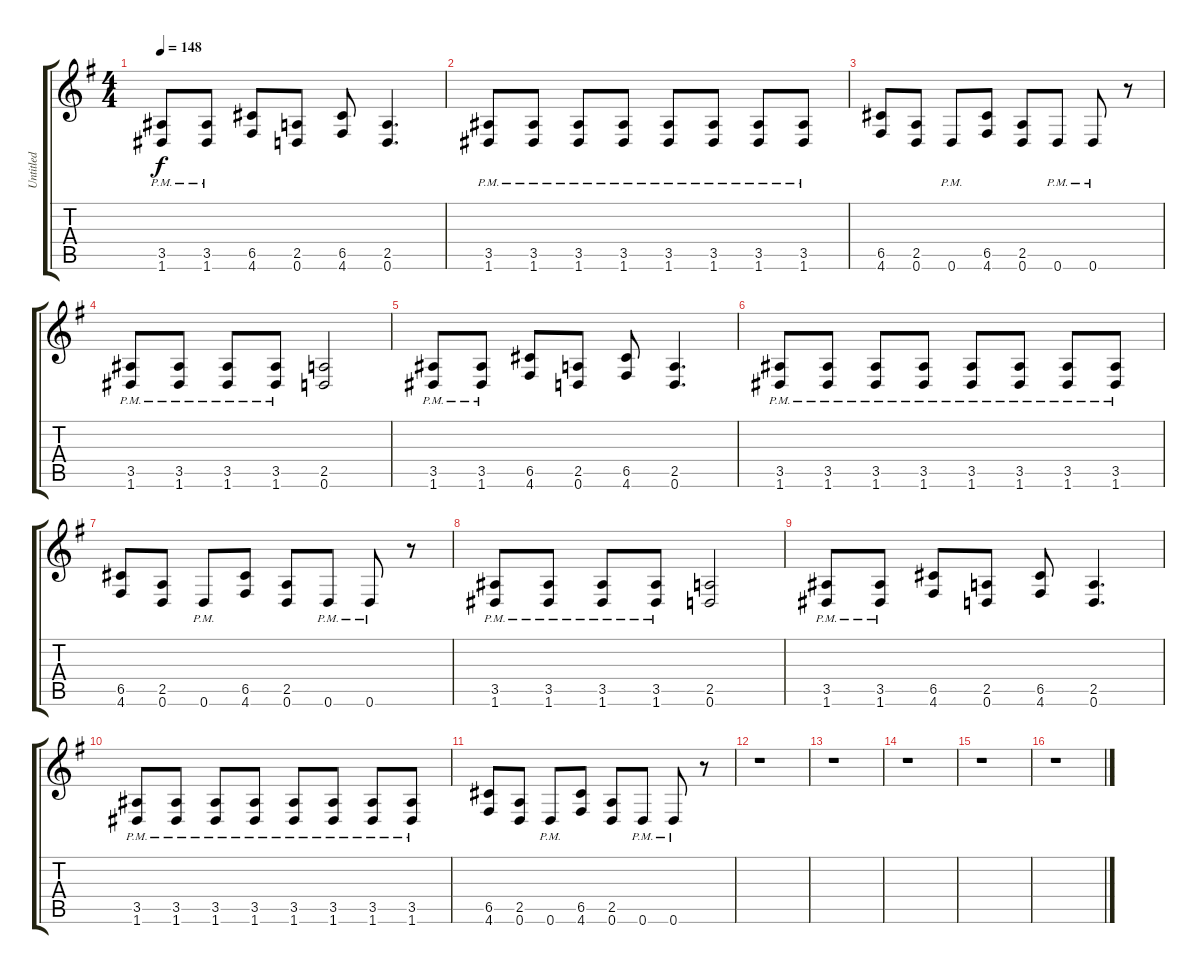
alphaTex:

\track ("Untitled" "Untitled") {instrument distortionguitar}
\staff {score tabs}
\tuning (D4 A3 F3 C3 G2 D2) {hide}
\ts (4 4)
\tempo 148
\clef g2
\ks g
(3.5{pm} 1.6{pm}).8{dy f} (3.5{pm} 1.6{pm}).8 (6.5 4.6).8 (2.5 0.6).8 (6.5 4.6).8 (2.5 0.6).4{d} |
(3.5{pm} 1.6{pm}).8 (3.5{pm} 1.6{pm}).8 (3.5{pm} 1.6{pm}).8 (3.5{pm} 1.6{pm}).8 (3.5{pm} 1.6{pm}).8 (3.5{pm} 1.6{pm}).8 (3.5{pm} 1.6{pm}).8 (3.5{pm} 1.6{pm}).8 |
(6.5 4.6).8 (2.5 0.6).8 0.6{pm}.8 (6.5 4.6).8 (2.5 0.6).8 0.6{pm}.8 0.6{pm}.8 r.8 |
(3.5{pm} 1.6{pm}).8 (3.5{pm} 1.6{pm}).8 (3.5{pm} 1.6{pm}).8 (3.5{pm} 1.6{pm}).8 (2.5 0.6).2 |
(3.5{pm} 1.6{pm}).8 (3.5{pm} 1.6{pm}).8 (6.5 4.6).8 (2.5 0.6).8 (6.5 4.6).8 (2.5 0.6).4{d} |
(3.5{pm} 1.6{pm}).8 (3.5{pm} 1.6{pm}).8 (3.5{pm} 1.6{pm}).8 (3.5{pm} 1.6{pm}).8 (3.5{pm} 1.6{pm}).8 (3.5{pm} 1.6{pm}).8 (3.5{pm} 1.6{pm}).8 (3.5{pm} 1.6{pm}).8 |
(6.5 4.6).8 (2.5 0.6).8 0.6{pm}.8 (6.5 4.6).8 (2.5 0.6).8 0.6{pm}.8 0.6{pm}.8 r.8 |
(3.5{pm} 1.6{pm}).8 (3.5{pm} 1.6{pm}).8 (3.5{pm} 1.6{pm}).8 (3.5{pm} 1.6{pm}).8 (2.5 0.6).2 |
(3.5{pm} 1.6{pm}).8 (3.5{pm} 1.6{pm}).8 (6.5 4.6).8 (2.5 0.6).8 (6.5 4.6).8 (2.5 0.6).4{d} |
(3.5{pm} 1.6{pm}).8 (3.5{pm} 1.6{pm}).8 (3.5{pm} 1.6{pm}).8 (3.5{pm} 1.6{pm}).8 (3.5{pm} 1.6{pm}).8 (3.5{pm} 1.6{pm}).8 (3.5{pm} 1.6{pm}).8 (3.5{pm} 1.6{pm}).8 |
(6.5 4.6).8 (2.5 0.6).8 0.6{pm}.8 (6.5 4.6).8 (2.5 0.6).8 0.6{pm}.8 0.6{pm}.8 r.8 |
r.1 |
r.1 |
r.1 |
r.1 |
r.1
